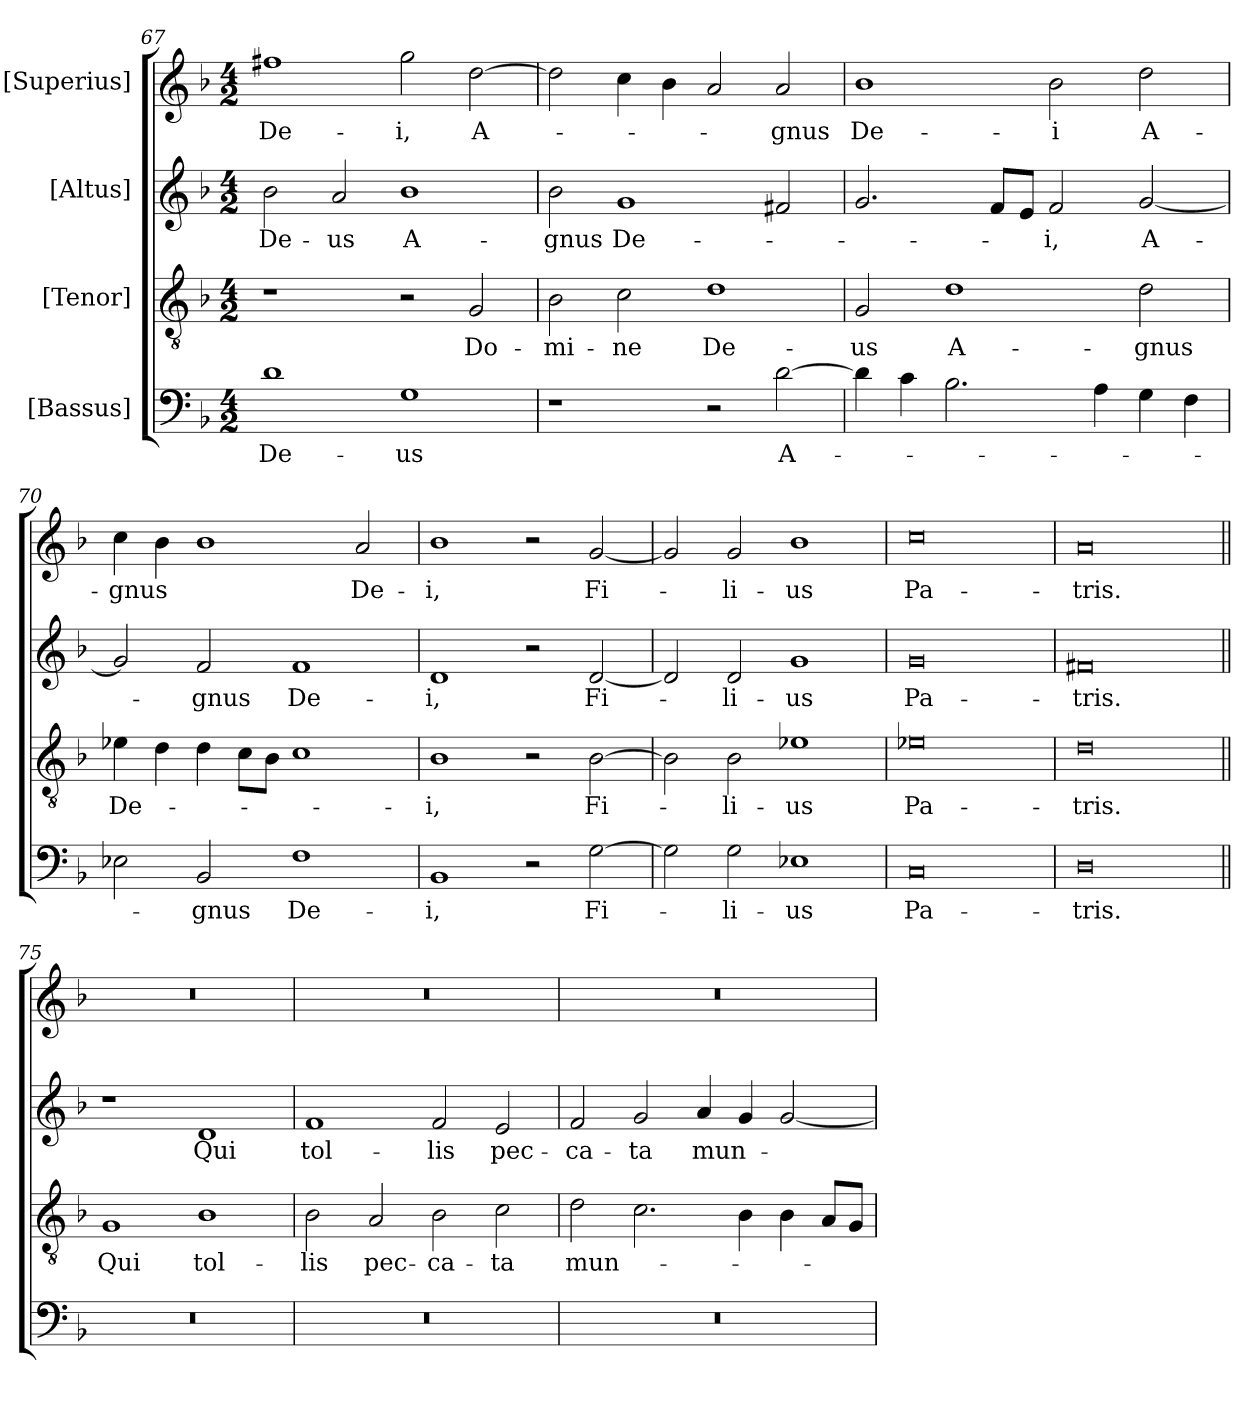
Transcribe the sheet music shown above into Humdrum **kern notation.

**kern	**text	**kern	**text	**kern	**text	**kern	**text
*part4	*part4	*part3	*part3	*part2	*part2	*part1	*part1
*staff4	*staff4	*staff3	*staff3	*staff2	*staff2	*staff1	*staff1
*I"[Bassus]	*	*I"[Tenor]	*	*I"[Altus]	*	*I"[Superius]	*
*clefF4	*	*clefGv2	*	*clefG2	*	*clefG2	*
*k[b-]	*	*k[b-]	*	*k[b-]	*	*k[b-]	*
*M4/2	*	*M4/2	*	*M4/2	*	*M4/2	*
=67	=67	=67	=67	=67	=67	=67	=67
1d\	De-	1r	.	2b-\	De-	1ff#X\	De-
.	.	.	.	2a/	-us	.	.
1G\	-us	2r	.	1b-\	A-	2gg\	-i,
.	.	2G/	Do-	.	.	[2dd\	A-
=68	=68	=68	=68	=68	=68	=68	=68
1r	.	2B-\	-mi-	2b-\	-gnus	2dd\]	.
.	.	2c\	-ne	1g/	De-	4cc\	.
.	.	.	.	.	.	4b-\	.
2r	.	1d\	De-	.	.	2a/	.
[2d\	A-	.	.	2f#X/	.	2a/	-gnus
=69	=69	=69	=69	=69	=69	=69	=69
4d\]	.	2G/	-us	2.g/	.	1b-\	De-
4c\	.	.	.	.	.	.	.
2.B-\	.	1d\	A-	.	.	.	.
.	.	.	.	8f/L	.	.	.
.	.	.	.	8e/J	.	.	.
.	.	.	.	2f/	-i,	2b-\	-i
4A\	.	.	.	.	.	.	.
4G\	.	2d\	-gnus	[2g/	A-	2dd\	A-
4F\	.	.	.	.	.	.	.
=70	=70	=70	=70	=70	=70	=70	=70
2E-X\	.	4e-X\	De-	2g/]	.	4cc\	-gnus
.	.	4d\	.	.	.	4b-\	.
2BB-/	-gnus	4d\	.	2f/	-gnus	1b-\	.
.	.	8c\L	.	.	.	.	.
.	.	8B-\J	.	.	.	.	.
1F\	De-	1c\	.	1f/	De-	.	.
.	.	.	.	.	.	2a/	De-
=71	=71	=71	=71	=71	=71	=71	=71
1BB-/	-i,	1B-\	-i,	1d/	-i,	1b-\	-i,
2r	.	2r	.	2r	.	2r	.
[2G\	Fi-	[2B-\	Fi-	[2d/	Fi-	[2g/	Fi-
=72	=72	=72	=72	=72	=72	=72	=72
2G\]	.	2B-\]	.	2d/]	.	2g/]	.
2G\	-li-	2B-\	-li-	2d/	-li-	2g/	-li-
1E-X\	-us	1e-X\	-us	1g/	-us	1b-\	-us
=73	=73	=73	=73	=73	=73	=73	=73
0C/	Pa-	0e-X\	Pa-	0g/	Pa-	0cc\	Pa-
=74	=74	=74	=74	=74	=74	=74	=74
0D\	-tris.	0d\	-tris.	0f#X/	-tris.	0a/	-tris.
=75||	=75||	=75||	=75||	=75||	=75||	=75||	=75||
0r	.	1G/	Qui	1r	.	0r	.
.	.	1B-\	tol-	1d/	Qui	.	.
=76	=76	=76	=76	=76	=76	=76	=76
0r	.	2B-\	-lis	1f/	tol-	0r	.
.	.	2A/	pec-	.	.	.	.
.	.	2B-\	-ca-	2f/	-lis	.	.
.	.	2c\	-ta	2e/	pec-	.	.
=77	=77	=77	=77	=77	=77	=77	=77
0r	.	2d\	mun-	2f/	-ca-	0r	.
.	.	2.c\	.	2g/	-ta	.	.
.	.	.	.	4a/	mun-	.	.
.	.	4B-\	.	4g/	.	.	.
.	.	4B-\	.	[2g/	.	.	.
.	.	8A/L	.	.	.	.	.
.	.	8G/J	.	.	.	.	.
=	=	=	=	=	=	=	=
*-	*-	*-	*-	*-	*-	*-	*-
